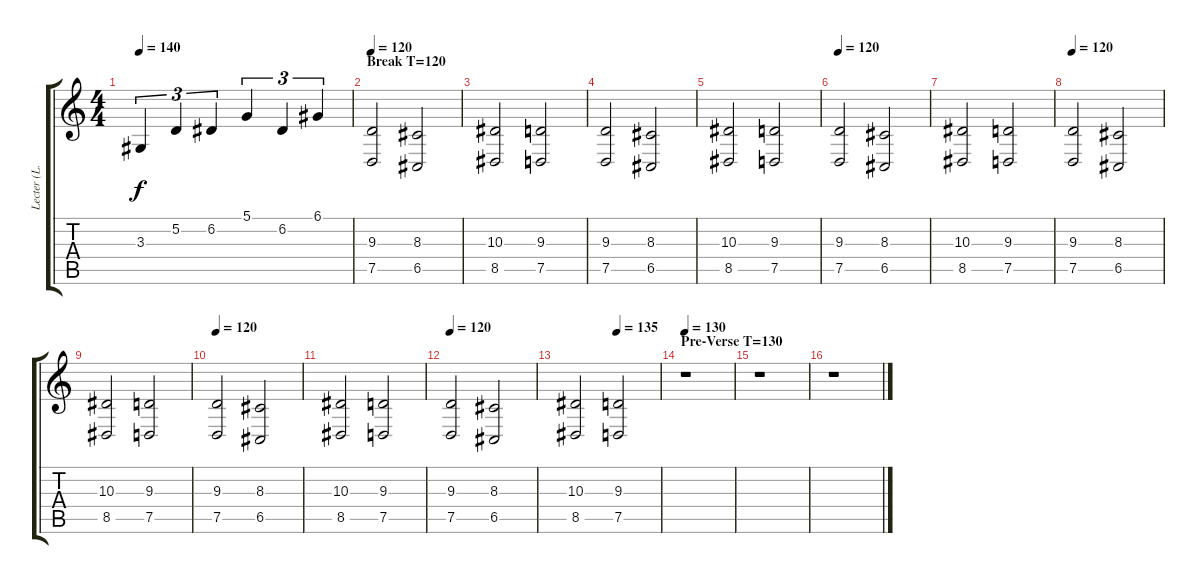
\track ("Lecter (L.H.)" "Lecter (L.") {instrument stringensemble1}
\staff {score tabs}
\tuning (D4 A3 F3 C3 G2 D2) {hide}
\ts (4 4)
\tempo 140
\clef g2
\ks c
3.3.4{tu (3 2) dy f} 5.2.4{tu (3 2)} 6.2.4{tu (3 2)} 5.1.4{tu (3 2)} 6.2.4{tu (3 2)} 6.1.4{tu (3 2)} |
\section ("" "Break T=120")
\tempo 120
(9.3 7.5).2{instrument stringensemble1} (8.3 6.5).2 |
(10.3 8.5).2 (9.3 7.5).2 |
(9.3 7.5).2{instrument stringensemble1} (8.3 6.5).2 |
(10.3 8.5).2 (9.3 7.5).2 |
\tempo 120
(9.3 7.5).2{instrument stringensemble1} (8.3 6.5).2 |
(10.3 8.5).2 (9.3 7.5).2 |
\tempo 120
(9.3 7.5).2{instrument stringensemble1} (8.3 6.5).2 |
(10.3 8.5).2 (9.3 7.5).2 |
\tempo 120
(9.3 7.5).2{instrument stringensemble1} (8.3 6.5).2 |
(10.3 8.5).2 (9.3 7.5).2 |
\tempo 120
(9.3 7.5).2{instrument stringensemble1} (8.3 6.5).2 |
\tempo (135 0.5)
(10.3 8.5).2 (9.3 7.5).2 |
\section ("" "Pre-Verse T=130")
\tempo 130
r.1 |
r.1 |
r.1
